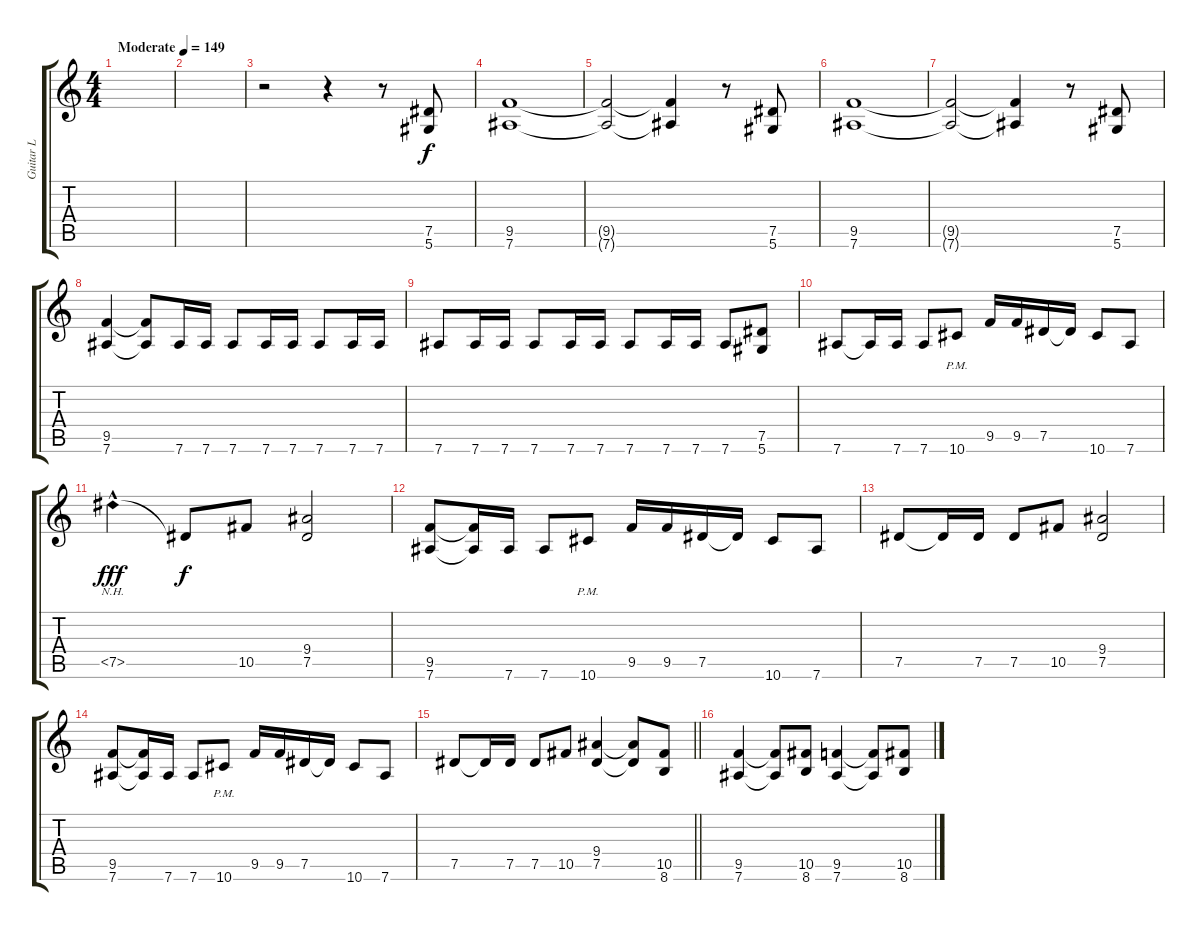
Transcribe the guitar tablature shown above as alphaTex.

\track ("Guitar L" "Guitar L") {instrument distortionguitar}
\staff {score tabs}
\tuning (Eb4 Bb3 Gb3 Db3 Ab2 Eb2) {hide}
\ts (4 4)
\tempo (149 "Moderate")
\clef g2
\ks c
|
|
r.2 r.4 r.8 (7.5 5.6).8 |
(9.5 7.6).1 |
(9.5{t} 7.6{t}).2 (9.5{t} 7.6{t}).4 r.8 (7.5 5.6).8 |
(9.5 7.6).1 |
(9.5{t} 7.6{t}).2 (9.5{t} 7.6{t}).4 r.8 (7.5 5.6).8 |
(9.5 7.6).4 (9.5{t} 7.6{t}).8 7.6.16 7.6.16 7.6.8 7.6.16 7.6.16 7.6.8 7.6.16 7.6.16 |
7.6.8 7.6.16 7.6.16 7.6.8 7.6.16 7.6.16 7.6.8 7.6.16 7.6.16 7.6.8 (7.5 5.6).8 |
7.6.8 7.6{t}.16 7.6.16 7.6.8 10.6{pm}.8 9.5.16 9.5.16 7.5.16 7.5{t}.16 10.6.8 7.6.8 |
7.5{nh hac}.4{dy fff} 7.5{t}.8{dy f} 10.5.8 (9.4 7.5).2 |
(9.5 7.6).8 (9.5{t} 7.6{t}).16 7.6.16 7.6.8 10.6{pm}.8 9.5.16 9.5.16 7.5.16 7.5{t}.16 10.6.8 7.6.8 |
7.5.8 7.5{t}.16 7.5.16 7.5.8 10.5.8 (9.4 7.5).2 |
(9.5 7.6).8 (9.5{t} 7.6{t}).16 7.6.16 7.6.8 10.6{pm}.8 9.5.16 9.5.16 7.5.16 7.5{t}.16 10.6.8 7.6.8 |
\barLineRight lightlight
7.5.8 7.5{t}.16 7.5.16 7.5.8 10.5.8 (9.4 7.5).4 (9.4{t} 7.5{t}).8 (10.5 8.6).8 |
(9.5 7.6).4 (9.5{t} 7.6{t}).8 (10.5 8.6).8 (9.5 7.6).4 (9.5{t} 7.6{t}).8 (10.5 8.6).8
